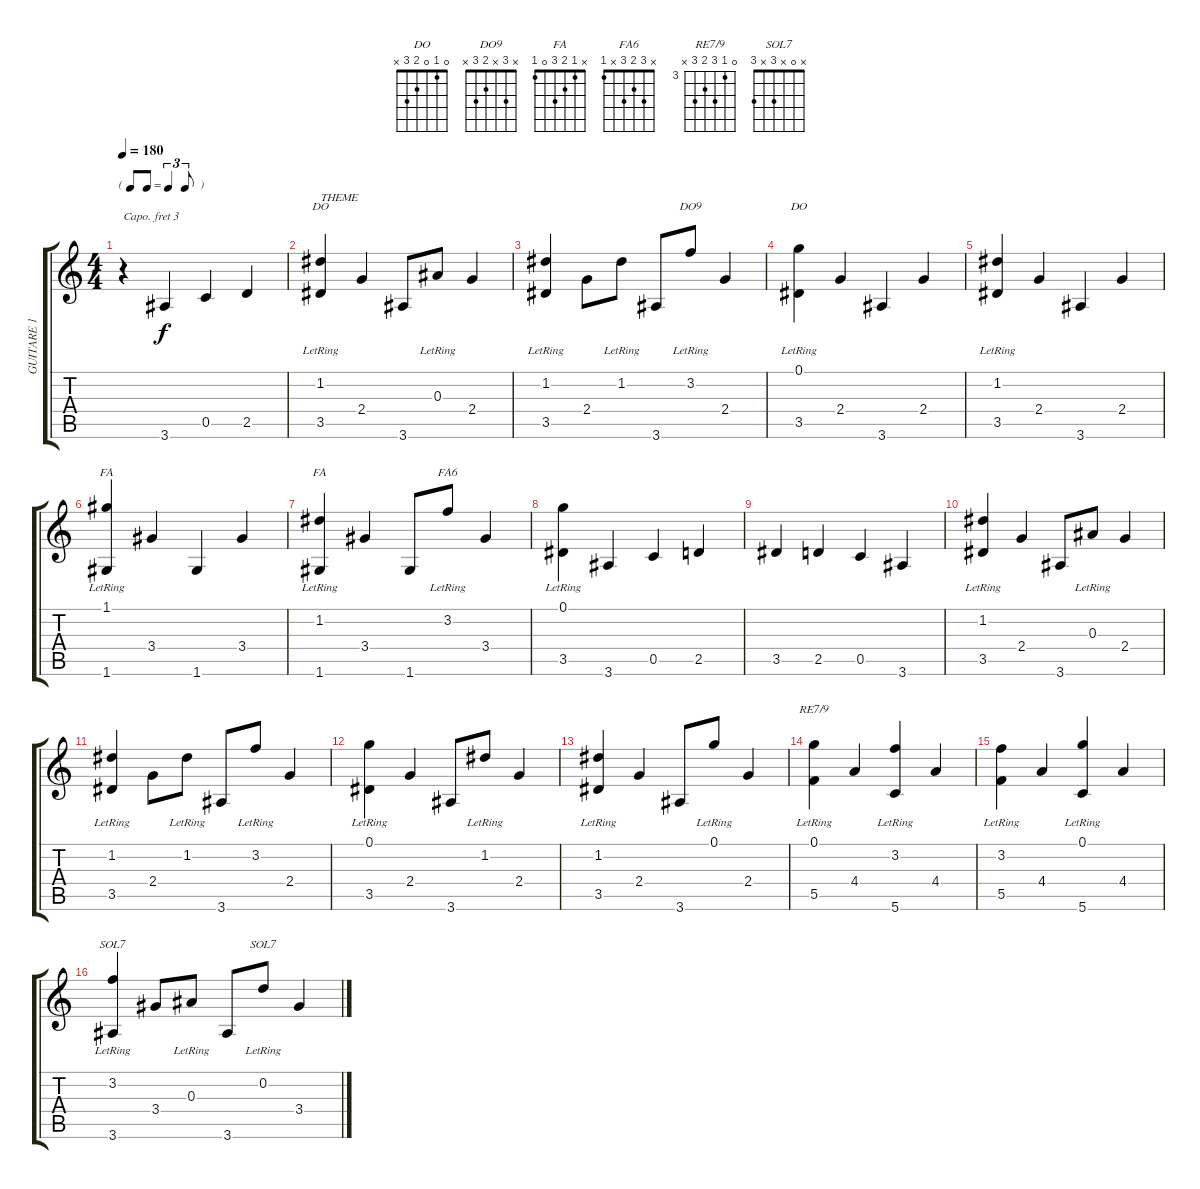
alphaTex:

\track ("GUITARE 1" "GUITARE 1") {instrument acousticguitarnylon}
\staff {score tabs}
\capo 3
\tuning (E4 B3 G3 D3 A2 E2) {hide}
\chord ("DO" x 1 0 2 3 x)
\chord ("DO9" x 3 x 2 3 x)
\chord ("DO" 0 1 0 2 3 x)
\chord ("FA" 1 x 2 3 0 1)
\chord ("FA" x 1 2 3 0 1)
\chord ("FA6" x 3 2 3 x 1)
\chord ("RE7/9" 0 3 5 4 5 x) {firstfret 3}
\chord ("SOL7" x 3 0 3 x 3)
\chord ("SOL7" x 0 x 3 x 3)
\ts (4 4)
\tf triplet8th
\tempo 180
\clef g2
\ks c
r.4{dy f instrument acousticguitarnylon} 3.6.4 0.5.4 2.5.4 |
(1.2{lr} 3.5).4{ch "DO" txt "THEME"} 2.4.4 3.6.8 0.3{lr}.8 2.4.4 |
(1.2{lr} 3.5).4 2.4.8 1.2{lr}.8 3.6.8 3.2{lr}.8{ch "DO9"} 2.4.4 |
(0.1{lr} 3.5).4{ch "DO"} 2.4.4 3.6.4 2.4.4 |
(1.2{lr} 3.5).4 2.4.4 3.6.4 2.4.4 |
(1.1{lr} 1.6).4{ch "FA"} 3.4.4 1.6.4 3.4.4 |
(1.2{lr} 1.6).4{ch "FA"} 3.4.4 1.6.8 3.2{lr}.8{ch "FA6"} 3.4.4 |
(0.1{lr} 3.5).4 3.6.4 0.5.4 2.5.4 |
3.5.4 2.5.4 0.5.4 3.6.4 |
(1.2{lr} 3.5).4 2.4.4 3.6.8 0.3{lr}.8 2.4.4 |
(1.2{lr} 3.5).4 2.4.8 1.2{lr}.8 3.6.8 3.2{lr}.8 2.4.4 |
(0.1{lr} 3.5).4 2.4.4 3.6.8 1.2{lr}.8 2.4.4 |
(1.2{lr} 3.5).4 2.4.4 3.6.8 0.1{lr}.8 2.4.4 |
(0.1{lr} 5.5).4{ch "RE7/9"} 4.4.4 (3.2{lr} 5.6).4 4.4.4 |
(3.2{lr} 5.5).4 4.4.4 (0.1{lr} 5.6).4 4.4.4 |
(3.2{lr} 3.6).4{ch "SOL7"} 3.4.8 0.3{lr}.8 3.6.8 0.2{lr}.8{ch "SOL7"} 3.4.4
